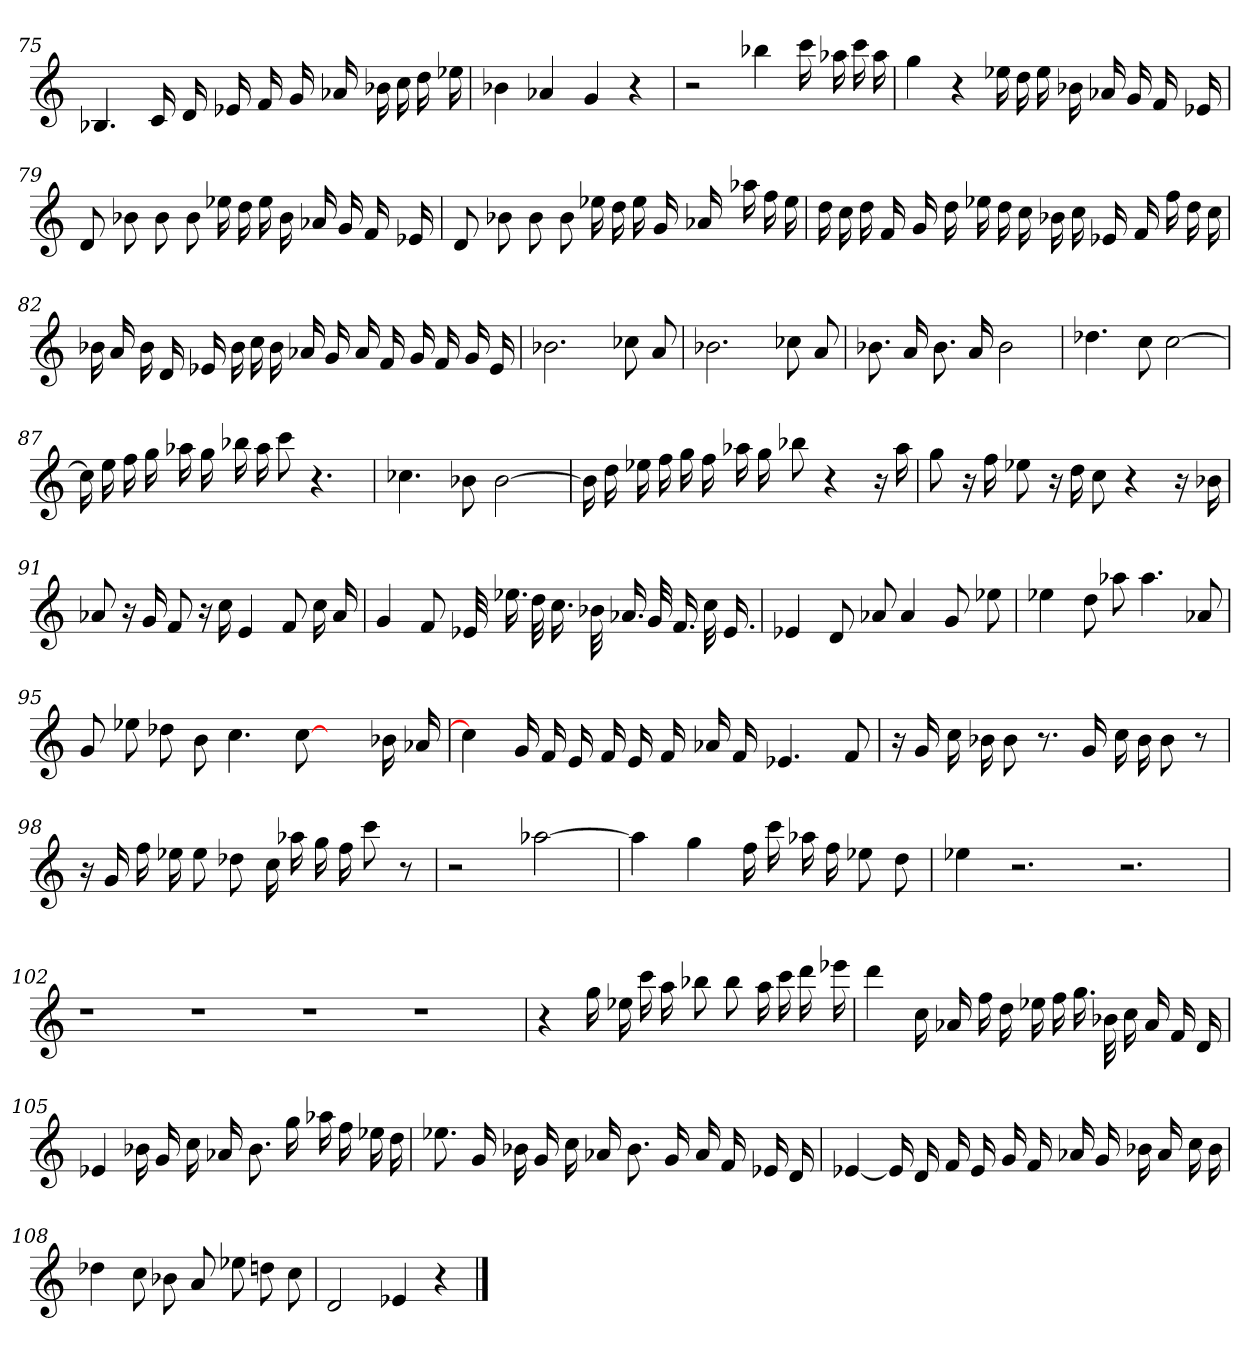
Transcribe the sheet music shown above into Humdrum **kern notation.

**kern
*part1
*staff1
=75
4.B-X
16c
16d
16e-X
16f
16g
16a-X
16b-X
16cc
16dd
16ee-X
=76
4b-X
4a-X
4g
4r
=77
2r
4bb-X
16ccc
16aa-X
16ccc
16aa-
=78
4gg
4r
16ee-X
16dd
16ee-
16b-X
16a-X
16g
16f
16e-X
=79
8d
8b-X
8b-
8b-
16ee-X
16dd
16ee-
16b-
16a-X
16g
16f
16e-X
=80
8d
8b-X
8b-
8b-
16ee-X
16dd
16ee-
16g
16a-X
16aa-X
16ff
16ee-
=81
16dd
16cc
16dd
16f
16g
16dd
16ee-X
16dd
16cc
16b-X
16cc
16e-X
16f
16ff
16dd
16cc
=82
16b-X
16a
16b-
16d
16e-X
16b-
16cc
16b-
16a-X
16g
16a-
16f
16g
16f
16g
16e-
=83
2.b-X
8cc-X
8a
=84
2.b-X
8cc-X
8a
=85
8.b-X
16a
8.b-
16a
2b-
=86
4.dd-X
8cc
[2cc
=87
16cc]
16ee
16ff
16gg
16aa-X
16gg
16bb-X
16aa-
8ccc
4.r
=88
4.cc-X
8b-X
[2b-
=89
16b-]
16dd
16ee-X
16ff
16gg
16ff
16aa-X
16gg
8bb-X
4r
16r
16aa-
=90
8gg
16r
16ff
8ee-X
16r
16dd
8cc
4r
16r
16b-X
=91
8a-X
16r
16g
8f
16r
16cc
4e
8f
16cc
16a-
=92
4g
8f
32e-X
16.ee-X
32dd
16.cc
32b-X
16.a-X
32g
16.f
32cc
16.e-
=93
4e-X
8d
8a-X
4a-
8g
8ee-X
=94
4ee-X
8dd
8aa-X
4.aa-
8a-X
=95
8g
8ee-X
8dd-X
8b
4.cc
[8cc
4ryy
16b-X
16a-X
=96
4cc]
16g
16f
16e
16f
16e
16f
16a-X
16f
4.e-X
8f
=97
16r
16g
16cc
16b-X
8b-
8.r
16g
16cc
16b-
8b-
8r
=98
16r
16g
16ff
16ee-X
8ee-
8dd-X
16cc
16aa-X
16gg
16ff
8ccc
8r
=99
2r
[2aa-X
=100
4aa-]
4gg
16ff
16ccc
16aa-X
16ff
8ee-X
8dd
=101
4ee-X
2.r
2.r
=102
1r
1r
1r
1r
=103
4r
16gg
16ee-X
16ccc
16aa
8bb-X
8bb-
16aa
16ccc
16ddd
16eee-X
=104
4ddd
16cc
16a-X
16ff
16dd
16ee-X
16ff
16.gg
32b-X
16cc
16a-
16f
16d
=105
4e-X
16b-X
16g
16cc
16a-X
8.b-
16gg
16aa-X
16ff
16ee-X
16dd
=106
8.ee-X
16g
16b-X
16g
16cc
16a-X
8.b-
16g
16a-
16f
16e-X
16d
=107
[4e-X
16e-]
16d
16f
16e-
16g
16f
16a-X
16g
16b-X
16a-
16cc
16b-
=108
4dd-X
8cc
8b-X
8a
8ee-X
8ddn
8cc
=109
2d
4e-X
4r
==
*-
